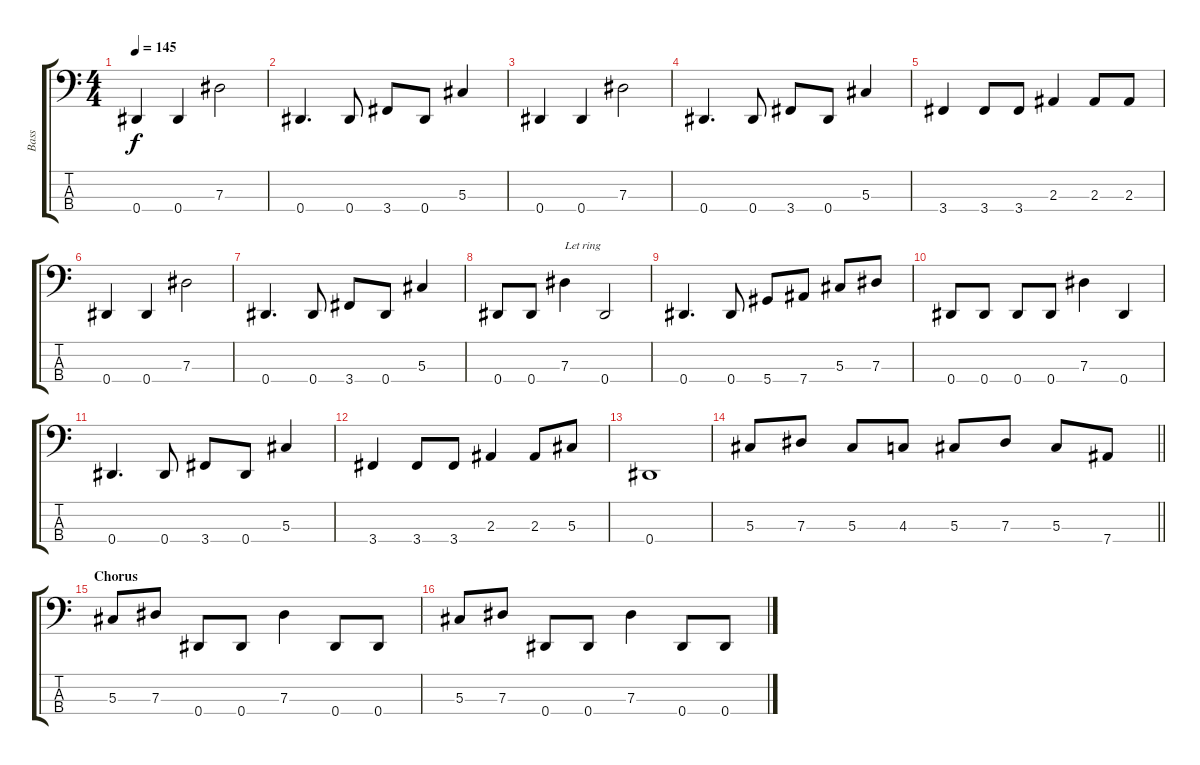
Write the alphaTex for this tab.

\track ("Bass" "Bass") {instrument electricbasspick}
\staff {score tabs}
\tuning (Gb2 Db2 Ab1 Eb1) {hide}
\ts (4 4)
\tempo 145
\clef f4
\ks c
0.4.4{dy f} 0.4.4 7.3.2 |
0.4.4{d} 0.4.8 3.4.8 0.4.8 5.3.4 |
0.4.4 0.4.4 7.3.2 |
0.4.4{d} 0.4.8 3.4.8 0.4.8 5.3.4 |
3.4.4 3.4.8 3.4.8 2.3.4 2.3.8 2.3.8 |
0.4.4 0.4.4 7.3.2 |
0.4.4{d} 0.4.8 3.4.8 0.4.8 5.3.4 |
0.4.8 0.4.8 7.3.4{txt "Let ring"} 0.4.2 |
0.4.4{d} 0.4.8 5.4.8 7.4.8 5.3.8 7.3.8 |
0.4.8 0.4.8 0.4.8 0.4.8 7.3.4 0.4.4 |
0.4.4{d} 0.4.8 3.4.8 0.4.8 5.3.4 |
3.4.4 3.4.8 3.4.8 2.3.4 2.3.8 5.3.8 |
0.4.1 |
\barLineRight lightlight
5.3.8 7.3.8 5.3.8 4.3.8 5.3.8 7.3.8 5.3.8 7.4.8 |
\section ("" "Chorus")
5.3.8 7.3.8 0.4.8 0.4.8 7.3.4 0.4.8 0.4.8 |
5.3.8 7.3.8 0.4.8 0.4.8 7.3.4 0.4.8 0.4.8
